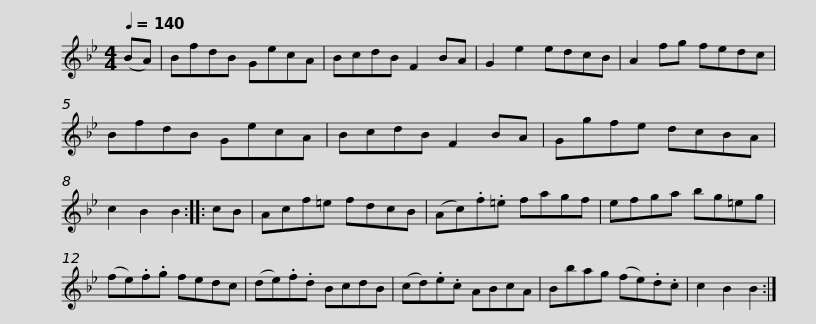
X:1
L:1/8
Q:1/4=140
M:4/4
I:linebreak $
K:Bb
V:1 treble
V:1
 (BA) | BfdB GecA | BcdB F2 BA | G2 e2 edcB | A2 fg fedc | %5
 BfdB GecA |$ BcdB F2 BA | Ggfe dcBA | c2 B2 B2 :: cB | %10
 Acf=e fdcB | (Ac).f.=e fagf |$ efga bg=eg | (fe).f.g fedc | (de).f.d BcdB | %15
 (cd).e.c ABcA | Bbag (fe).d.c | c2 B2 B2 :| %18
